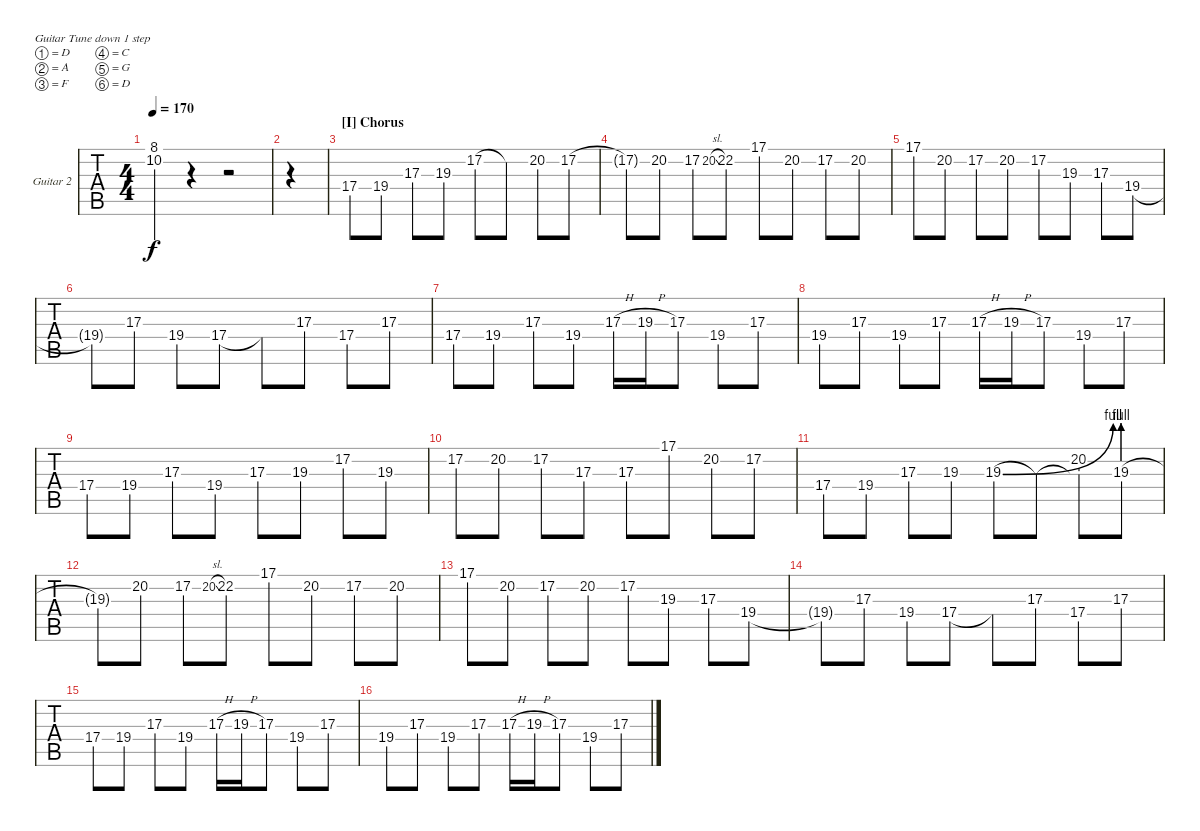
\defaultSystemsLayout 4
\bracketExtendMode groupsimilarinstruments
\firstSystemTrackNameOrientation horizontal
\otherSystemsTrackNameOrientation horizontal
\track ("Alex Rosamilia" "Guitar 2") {instrument electricguitarclean}
\staff {tabs}
\tuning (D4 A3 F3 C3 G2 D2)
\ts (4 4)
\tempo 170
\clef g2
\ks c
(8.1 10.2).4{dy f} r.4 r.2 |
|
\section ("I" "Chorus")
17.4.8 19.4.8 17.3.8 19.3.8 17.2.8 17.2{t}.8 20.2.8 17.2.8 |
17.2{t}.8 20.2.8 17.2.8 20.2{sl}.8{gr onbeat} 22.2.8 17.1.8 20.2.8 17.2.8 20.2.8 |
17.1.8 20.2.8 17.2.8 20.2.8 17.2.8 19.3.8 17.3.8 19.4.8 |
19.4{t}.8 17.3.8 19.4.8 17.4.8 17.4{t}.8 17.3.8 17.4.8 17.3.8 |
17.4.8 19.4.8 17.3.8 19.4.8 17.3{h}.16 19.3{h}.16 17.3.8 19.4.8 17.3.8 |
19.4.8 17.3.8 19.4.8 17.3.8 17.3{h}.16 19.3{h}.16 17.3.8 19.4.8 17.3.8 |
17.4.8 19.4.8 17.3.8 19.4.8 17.3.8 19.3.8 17.2.8 19.3.8 |
17.2.8 20.2.8 17.2.8 17.3.8 17.3.8 17.1.8 20.2.8 17.2.8 |
17.4.8 19.4.8 17.3.8 19.3.8 19.3{be (bend 0 0 13.799999999999999 4)}.8 19.3{t}.8 (20.2 19.3{t}).8 19.3{be (prebend 0 4 60 4)}.8 |
19.3{t}.8 20.2.8 17.2.8 20.2{sl}.8{gr onbeat} 22.2.8 17.1.8 20.2.8 17.2.8 20.2.8 |
17.1.8 20.2.8 17.2.8 20.2.8 17.2.8 19.3.8 17.3.8 19.4.8 |
19.4{t}.8 17.3.8 19.4.8 17.4.8 17.4{t}.8 17.3.8 17.4.8 17.3.8 |
17.4.8 19.4.8 17.3.8 19.4.8 17.3{h}.16 19.3{h}.16 17.3.8 19.4.8 17.3.8 |
19.4.8 17.3.8 19.4.8 17.3.8 17.3{h}.16 19.3{h}.16 17.3.8 19.4.8 17.3.8
